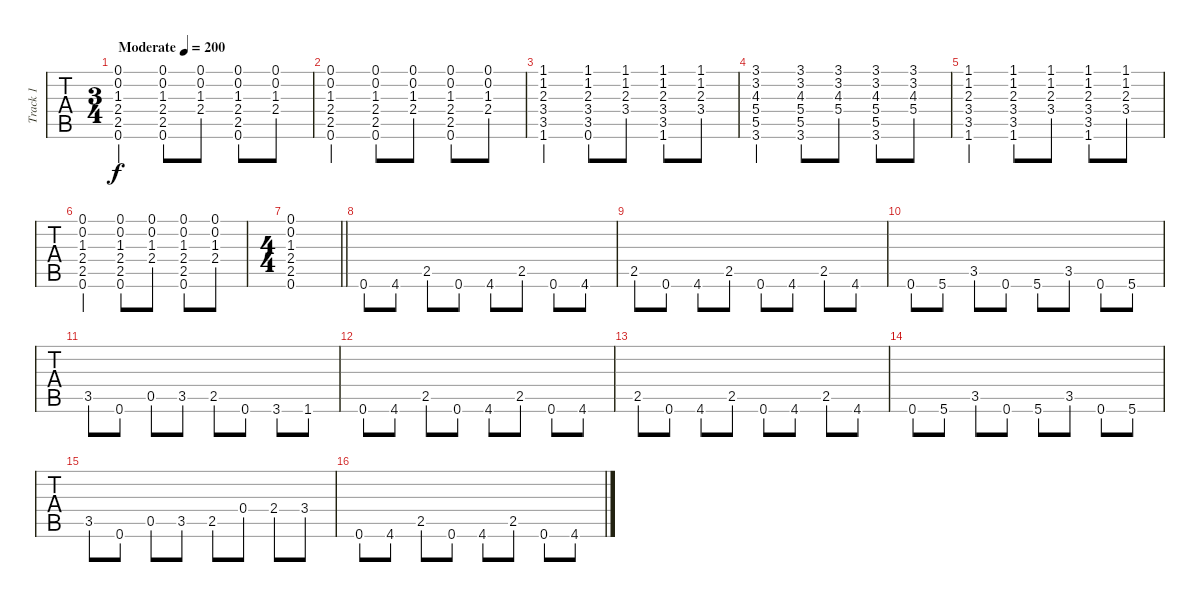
\track ("Track 1" "Track 1") {instrument distortionguitar}
\staff {tabs}
\tuning (C4 G3 Eb3 Bb2 F2 C2) {hide}
\ts (3 4)
\tempo (200 "Moderate")
\clef g2
\ks c
(0.1 0.2 1.3 2.4 2.5 0.6).4{dy f instrument distortionguitar} (0.1 0.2 1.3 2.4 2.5 0.6).8 (0.1 0.2 1.3 2.4).8 (0.1 0.2 1.3 2.4 2.5 0.6).8 (0.1 0.2 1.3 2.4).8 |
(0.1 0.2 1.3 2.4 2.5 0.6).4 (0.1 0.2 1.3 2.4 2.5 0.6).8 (0.1 0.2 1.3 2.4).8 (0.1 0.2 1.3 2.4 2.5 0.6).8 (0.1 0.2 1.3 2.4).8 |
(1.1 1.2 2.3 3.4 3.5 1.6).4 (1.1 1.2 2.3 3.4 3.5 0.6).8 (1.1 1.2 2.3 3.4).8 (1.1 1.2 2.3 3.4 3.5 1.6).8 (1.1 1.2 2.3 3.4).8 |
(3.1 3.2 4.3 5.4 5.5 3.6).4 (3.1 3.2 4.3 5.4 5.5 3.6).8 (3.1 3.2 4.3 5.4).8 (3.1 3.2 4.3 5.4 5.5 3.6).8 (3.1 3.2 4.3 5.4).8 |
(1.1 1.2 2.3 3.4 3.5 1.6).4 (1.1 1.2 2.3 3.4 3.5 1.6).8 (1.1 1.2 2.3 3.4).8 (1.1 1.2 2.3 3.4 3.5 1.6).8 (1.1 1.2 2.3 3.4).8 |
(0.1 0.2 1.3 2.4 2.5 0.6).4 (0.1 0.2 1.3 2.4 2.5 0.6).8 (0.1 0.2 1.3 2.4).8 (0.1 0.2 1.3 2.4 2.5 0.6).8 (0.1 0.2 1.3 2.4).8 |
\ts (4 4)
\barLineRight lightlight
(0.1 0.2 1.3 2.4 2.5 0.6).1 |
0.6.8 4.6.8 2.5.8 0.6.8 4.6.8 2.5.8 0.6.8 4.6.8 |
2.5.8 0.6.8 4.6.8 2.5.8 0.6.8 4.6.8 2.5.8 4.6.8 |
0.6.8 5.6.8 3.5.8 0.6.8 5.6.8 3.5.8 0.6.8 5.6.8 |
3.5.8 0.6.8 0.5.8 3.5.8 2.5.8 0.6.8 3.6.8 1.6.8 |
0.6.8 4.6.8 2.5.8 0.6.8 4.6.8 2.5.8 0.6.8 4.6.8 |
2.5.8 0.6.8 4.6.8 2.5.8 0.6.8 4.6.8 2.5.8 4.6.8 |
0.6.8 5.6.8 3.5.8 0.6.8 5.6.8 3.5.8 0.6.8 5.6.8 |
3.5.8 0.6.8 0.5.8 3.5.8 2.5.8 0.4.8 2.4.8 3.4.8 |
0.6.8 4.6.8 2.5.8 0.6.8 4.6.8 2.5.8 0.6.8 4.6.8
